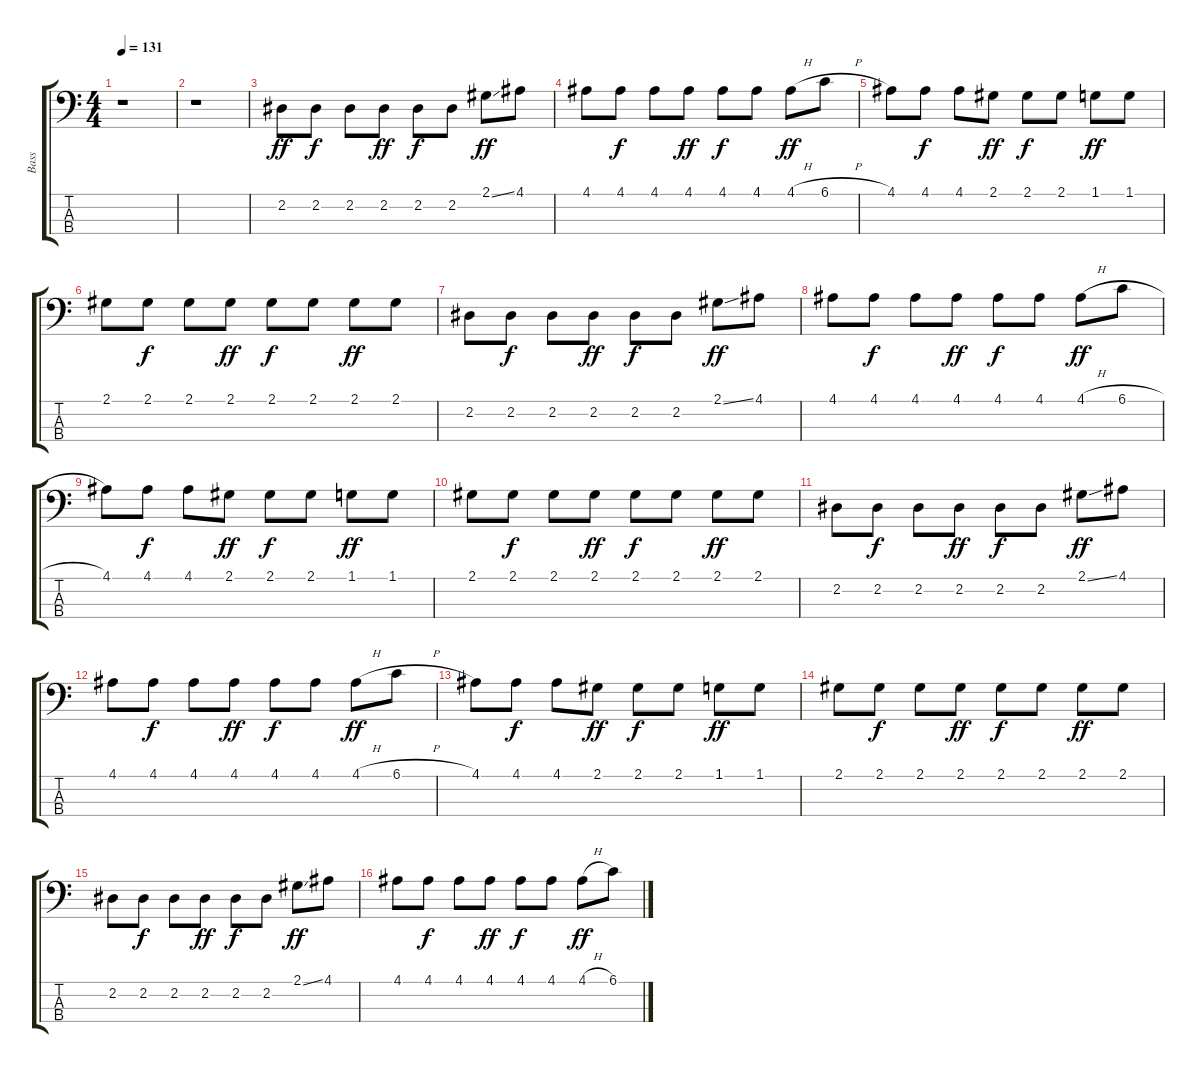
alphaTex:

\track ("Bass" "Bass") {instrument electricbassfinger}
\staff {score tabs}
\tuning (Gb2 Db2 Ab1 Eb1) {hide}
\ts (4 4)
\tempo 131
\clef f4
\ks c
r.1{dy f} |
r.1 |
2.2.8{dy ff} 2.2.8{dy f} 2.2.8 2.2.8{dy ff} 2.2.8{dy f} 2.2.8 2.1{ss}.8{dy ff} 4.1.8 |
4.1.8 4.1.8{dy f} 4.1.8 4.1.8{dy ff} 4.1.8{dy f} 4.1.8 4.1{h}.8{dy ff} 6.1{h}.8 |
4.1.8 4.1.8{dy f} 4.1.8 2.1.8{dy ff} 2.1.8{dy f} 2.1.8 1.1.8{dy ff} 1.1.8 |
2.1.8 2.1.8{dy f} 2.1.8 2.1.8{dy ff} 2.1.8{dy f} 2.1.8 2.1.8{dy ff} 2.1.8 |
2.2.8 2.2.8{dy f} 2.2.8 2.2.8{dy ff} 2.2.8{dy f} 2.2.8 2.1{ss}.8{dy ff} 4.1.8 |
4.1.8 4.1.8{dy f} 4.1.8 4.1.8{dy ff} 4.1.8{dy f} 4.1.8 4.1{h}.8{dy ff} 6.1{h}.8 |
4.1.8 4.1.8{dy f} 4.1.8 2.1.8{dy ff} 2.1.8{dy f} 2.1.8 1.1.8{dy ff} 1.1.8 |
2.1.8 2.1.8{dy f} 2.1.8 2.1.8{dy ff} 2.1.8{dy f} 2.1.8 2.1.8{dy ff} 2.1.8 |
2.2.8 2.2.8{dy f} 2.2.8 2.2.8{dy ff} 2.2.8{dy f} 2.2.8 2.1{ss}.8{dy ff} 4.1.8 |
4.1.8 4.1.8{dy f} 4.1.8 4.1.8{dy ff} 4.1.8{dy f} 4.1.8 4.1{h}.8{dy ff} 6.1{h}.8 |
4.1.8 4.1.8{dy f} 4.1.8 2.1.8{dy ff} 2.1.8{dy f} 2.1.8 1.1.8{dy ff} 1.1.8 |
2.1.8 2.1.8{dy f} 2.1.8 2.1.8{dy ff} 2.1.8{dy f} 2.1.8 2.1.8{dy ff} 2.1.8 |
2.2.8 2.2.8{dy f} 2.2.8 2.2.8{dy ff} 2.2.8{dy f} 2.2.8 2.1{ss}.8{dy ff} 4.1.8 |
4.1.8 4.1.8{dy f} 4.1.8 4.1.8{dy ff} 4.1.8{dy f} 4.1.8 4.1{h}.8{dy ff} 6.1{h}.8
